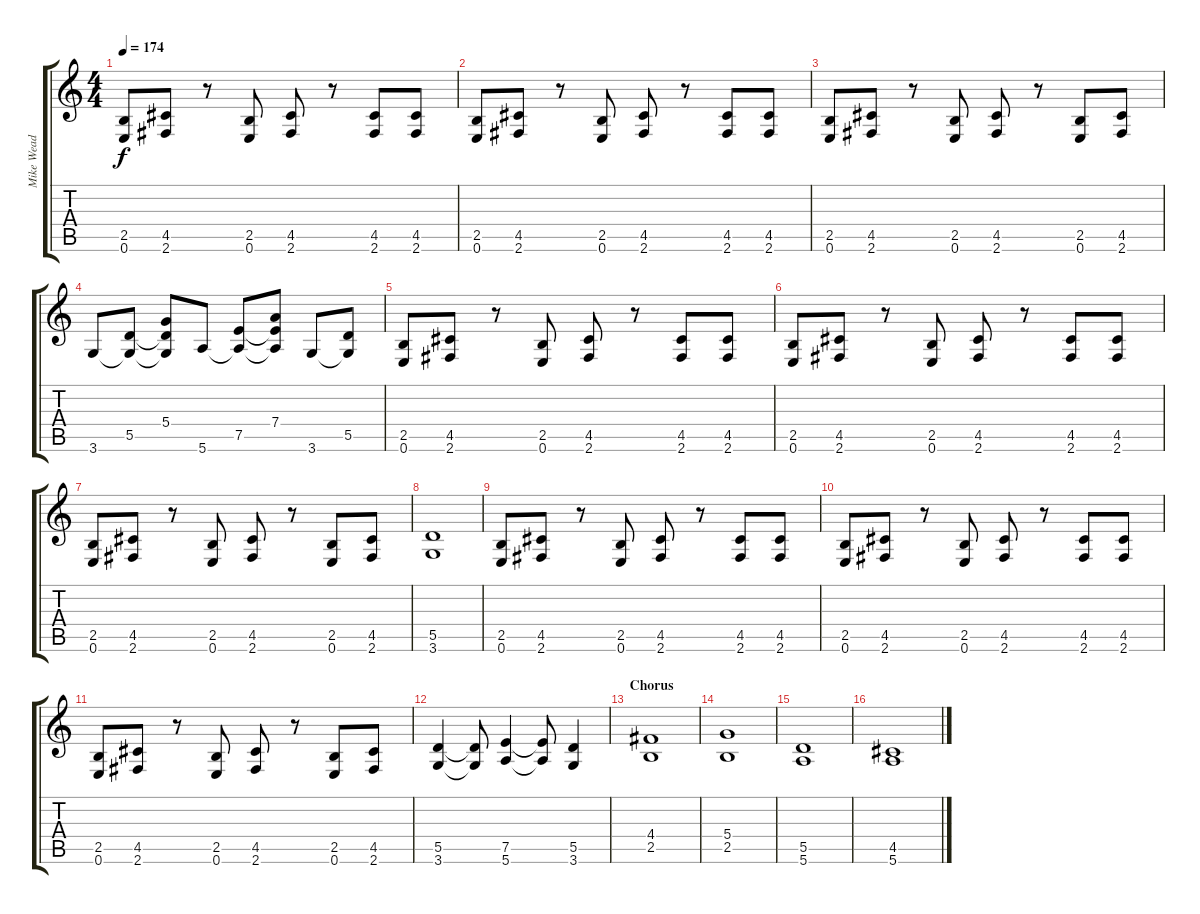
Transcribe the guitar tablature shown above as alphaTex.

\track ("Mike Wead" "Mike Wead") {instrument distortionguitar}
\staff {score tabs}
\tuning (E4 B3 G3 D3 A2 E2) {hide}
\ts (4 4)
\tempo 174
\clef g2
\ks c
(2.5 0.6).8{dy f} (4.5 2.6).8 r.8 (2.5 0.6).8 (4.5 2.6).8 r.8 (4.5 2.6).8 (4.5 2.6).8 |
(2.5 0.6).8 (4.5 2.6).8 r.8 (2.5 0.6).8 (4.5 2.6).8 r.8 (4.5 2.6).8 (4.5 2.6).8 |
(2.5 0.6).8 (4.5 2.6).8 r.8 (2.5 0.6).8 (4.5 2.6).8 r.8 (2.5 0.6).8 (4.5 2.6).8 |
3.6.8 (5.5 3.6{t}).8 (5.4 5.5{t} 3.6{t}).8 5.6.8 (7.5 5.6{t}).8 (7.4 7.5{t} 5.6{t}).8 3.6.8 (5.5 3.6{t}).8 |
(2.5 0.6).8 (4.5 2.6).8 r.8 (2.5 0.6).8 (4.5 2.6).8 r.8 (4.5 2.6).8 (4.5 2.6).8 |
(2.5 0.6).8 (4.5 2.6).8 r.8 (2.5 0.6).8 (4.5 2.6).8 r.8 (4.5 2.6).8 (4.5 2.6).8 |
(2.5 0.6).8 (4.5 2.6).8 r.8 (2.5 0.6).8 (4.5 2.6).8 r.8 (2.5 0.6).8 (4.5 2.6).8 |
(5.5 3.6).1 |
(2.5 0.6).8 (4.5 2.6).8 r.8 (2.5 0.6).8 (4.5 2.6).8 r.8 (4.5 2.6).8 (4.5 2.6).8 |
(2.5 0.6).8 (4.5 2.6).8 r.8 (2.5 0.6).8 (4.5 2.6).8 r.8 (4.5 2.6).8 (4.5 2.6).8 |
(2.5 0.6).8 (4.5 2.6).8 r.8 (2.5 0.6).8 (4.5 2.6).8 r.8 (2.5 0.6).8 (4.5 2.6).8 |
(5.5 3.6).4 (5.5{t} 3.6{t}).8 (7.5 5.6).4 (7.5{t} 5.6{t}).8 (5.5 3.6).4 |
\section ("" "Chorus")
(4.4 2.5).1 |
(5.4 2.5).1 |
(5.5 5.6).1 |
(4.5 5.6).1
